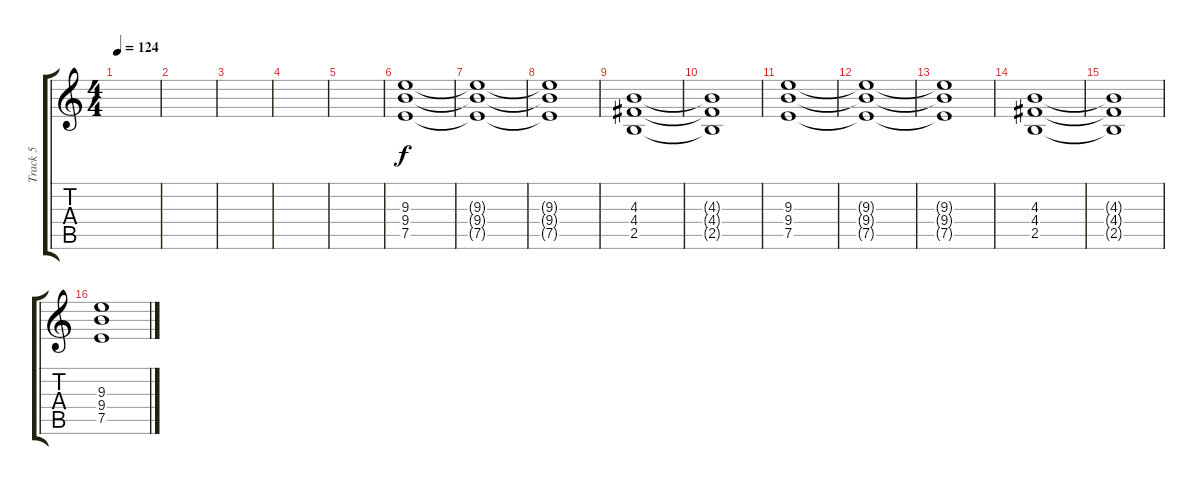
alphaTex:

\track ("Track 5" "Track 5") {instrument electricguitarjazz}
\staff {score tabs}
\tuning (E4 B3 G3 D3 A2 E2) {hide}
\ts (4 4)
\tempo 124
\clef g2
\ks c
|
|
|
|
|
(9.3 9.4 7.5).1 |
(9.3{t} 9.4{t} 7.5{t}).1 |
(9.3{t} 9.4{t} 7.5{t}).1 |
(4.3 4.4 2.5).1 |
(4.3{t} 4.4{t} 2.5{t}).1 |
(9.3 9.4 7.5).1 |
(9.3{t} 9.4{t} 7.5{t}).1 |
(9.3{t} 9.4{t} 7.5{t}).1 |
(4.3 4.4 2.5).1 |
(4.3{t} 4.4{t} 2.5{t}).1 |
(9.3 9.4 7.5).1
